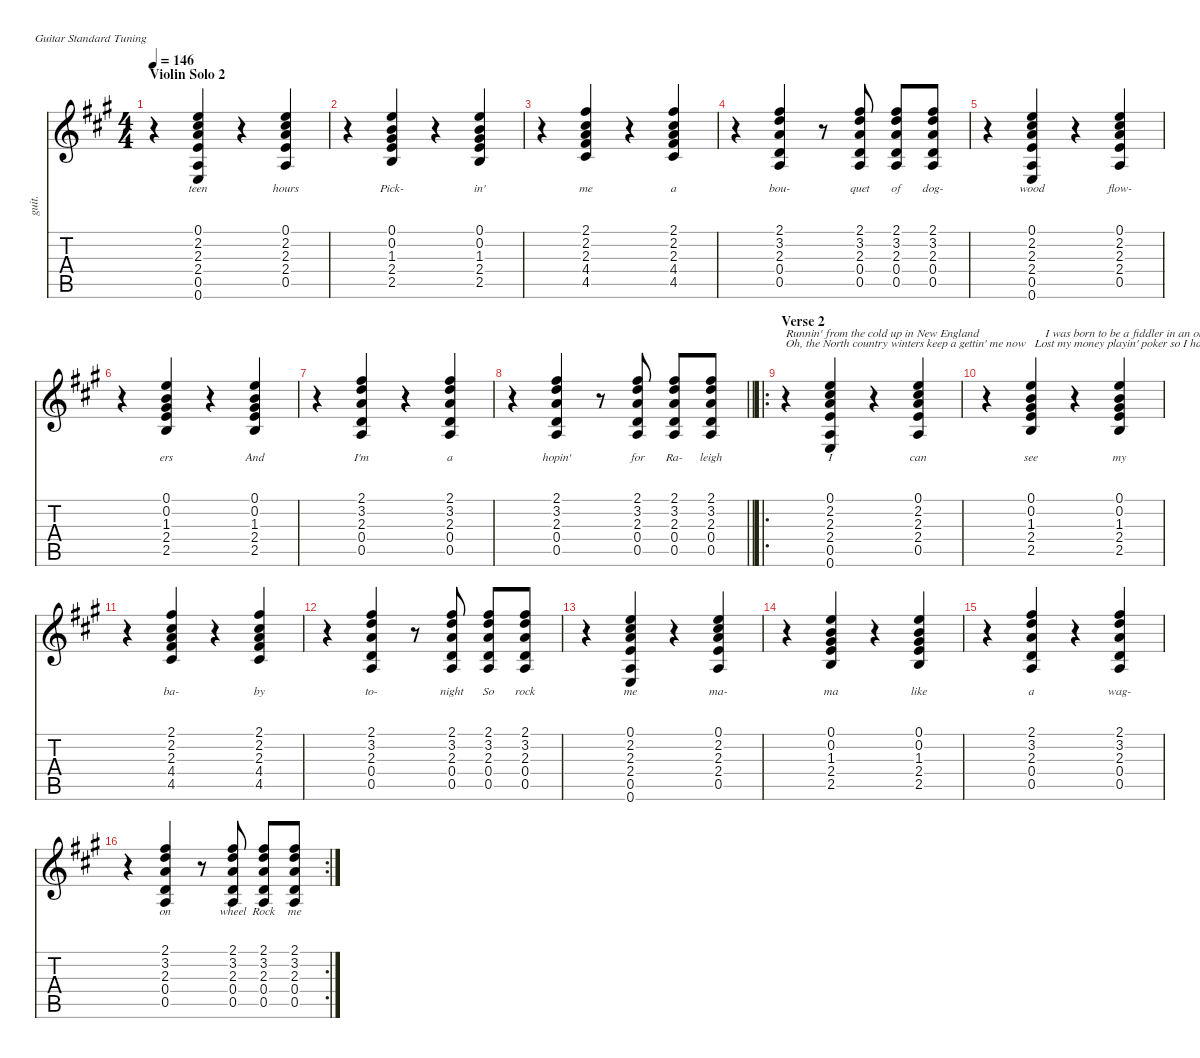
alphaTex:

\defaultSystemsLayout 4
\hideDynamics
\bracketExtendMode nobrackets
\otherSystemsTrackNameOrientation horizontal
\track ("Guitar" "guit.") {defaultSystemsLayout 8 instrument acousticguitarsteel}
\staff {score tabs}
\tuning (E4 B3 G3 D3 A2 E2)
\ts (4 4)
\section ("" "Violin Solo 2")
\tempo 146
\clef g2
\ks a
r.4{dy f beam Down} (0.1{acc forcenatural} 2.2{acc #} 2.3{acc forcenatural} 2.4{acc forcenatural} 0.5{acc forcenatural} 0.6{acc forcenatural}).4{lyrics (0 "teen") lyrics (1 "") lyrics (2 "") lyrics (3 "") lyrics (4 "") beam Up} r.4{beam Up} (0.1{acc forcenatural} 2.2{acc #} 2.3{acc forcenatural} 2.4{acc forcenatural} 0.5{acc forcenatural}).4{lyrics (0 "hours") lyrics (1 "") lyrics (2 "") lyrics (3 "") lyrics (4 "") beam Up} |
r.4{beam Down} (0.1{acc forcenatural} 0.2{acc forcenatural} 1.3{acc #} 2.4{acc forcenatural} 2.5{acc forcenatural}).4{lyrics (0 "Pick-") lyrics (1 "") lyrics (2 "") lyrics (3 "") lyrics (4 "") beam Up} r.4{beam Up} (0.1{acc forcenatural} 0.2{acc forcenatural} 1.3{acc #} 2.4{acc forcenatural} 2.5{acc forcenatural}).4{lyrics (0 "in'") lyrics (1 "") lyrics (2 "") lyrics (3 "") lyrics (4 "") beam Up} |
r.4{beam Down} (2.1{acc #} 2.2{acc #} 2.3{acc forcenatural} 4.4{acc #} 4.5{acc #}).4{lyrics (0 "me") lyrics (1 "") lyrics (2 "") lyrics (3 "") lyrics (4 "") beam Up} r.4{beam Up} (2.1{acc #} 2.2{acc #} 2.3{acc forcenatural} 4.4{acc #} 4.5{acc #}).4{lyrics (0 "a") lyrics (1 "") lyrics (2 "") lyrics (3 "") lyrics (4 "") beam Up} |
r.4{beam Down} (2.1{acc #} 3.2{acc forcenatural} 2.3{acc forcenatural} 0.4{acc forcenatural} 0.5{acc forcenatural}).4{lyrics (0 "bou-") lyrics (1 "") lyrics (2 "") lyrics (3 "") lyrics (4 "") beam Up} r.8{beam Up} (2.1{acc #} 3.2{acc forcenatural} 2.3{acc forcenatural} 0.4{acc forcenatural} 0.5{acc forcenatural}).8{lyrics (0 "quet") lyrics (1 "") lyrics (2 "") lyrics (3 "") lyrics (4 "") beam Up} (2.1{acc #} 3.2{acc forcenatural} 2.3{acc forcenatural} 0.4{acc forcenatural} 0.5{acc forcenatural}).8{lyrics (0 "of") lyrics (1 "") lyrics (2 "") lyrics (3 "") lyrics (4 "") beam Up} (2.1{acc #} 3.2{acc forcenatural} 2.3{acc forcenatural} 0.4{acc forcenatural} 0.5{acc forcenatural}).8{lyrics (0 "dog-") lyrics (1 "") lyrics (2 "") lyrics (3 "") lyrics (4 "") beam Up} |
r.4{beam Down} (0.1{acc forcenatural} 2.2{acc #} 2.3{acc forcenatural} 2.4{acc forcenatural} 0.5{acc forcenatural} 0.6{acc forcenatural}).4{lyrics (0 "wood") lyrics (1 "") lyrics (2 "") lyrics (3 "") lyrics (4 "") beam Up} r.4{beam Up} (0.1{acc forcenatural} 2.2{acc #} 2.3{acc forcenatural} 2.4{acc forcenatural} 0.5{acc forcenatural}).4{lyrics (0 "flow-") lyrics (1 "") lyrics (2 "") lyrics (3 "") lyrics (4 "") beam Up} |
r.4{beam Down} (0.1{acc forcenatural} 0.2{acc forcenatural} 1.3{acc #} 2.4{acc forcenatural} 2.5{acc forcenatural}).4{lyrics (0 "ers") lyrics (1 "") lyrics (2 "") lyrics (3 "") lyrics (4 "") beam Up} r.4{beam Up} (0.1{acc forcenatural} 0.2{acc forcenatural} 1.3{acc #} 2.4{acc forcenatural} 2.5{acc forcenatural}).4{lyrics (0 "And") lyrics (1 "") lyrics (2 "") lyrics (3 "") lyrics (4 "") beam Up} |
r.4{beam Down} (2.1{acc #} 3.2{acc forcenatural} 2.3{acc forcenatural} 0.4{acc forcenatural} 0.5{acc forcenatural}).4{lyrics (0 "I'm") lyrics (1 "") lyrics (2 "") lyrics (3 "") lyrics (4 "") beam Up} r.4{beam Up} (2.1{acc #} 3.2{acc forcenatural} 2.3{acc forcenatural} 0.4{acc forcenatural} 0.5{acc forcenatural}).4{lyrics (0 "a") lyrics (1 "") lyrics (2 "") lyrics (3 "") lyrics (4 "") beam Up} |
\barLineRight lightlight
r.4{beam Down} (2.1{acc #} 3.2{acc forcenatural} 2.3{acc forcenatural} 0.4{acc forcenatural} 0.5{acc forcenatural}).4{lyrics (0 "hopin'") lyrics (1 "") lyrics (2 "") lyrics (3 "") lyrics (4 "") beam Up} r.8{beam Up} (2.1{acc #} 3.2{acc forcenatural} 2.3{acc forcenatural} 0.4{acc forcenatural} 0.5{acc forcenatural}).8{lyrics (0 "for") lyrics (1 "") lyrics (2 "") lyrics (3 "") lyrics (4 "") beam Up} (2.1{acc #} 3.2{acc forcenatural} 2.3{acc forcenatural} 0.4{acc forcenatural} 0.5{acc forcenatural}).8{lyrics (0 "Ra-") lyrics (1 "") lyrics (2 "") lyrics (3 "") lyrics (4 "") beam Up} (2.1{acc #} 3.2{acc forcenatural} 2.3{acc forcenatural} 0.4{acc forcenatural} 0.5{acc forcenatural}).8{lyrics (0 "leigh") lyrics (1 "") lyrics (2 "") lyrics (3 "") lyrics (4 "") beam Up} |
\ro
\section ("" "Verse 2")
r.4{txt "Runnin' from the cold up in New England                      I was born to be a fiddler in an old-time string band      My baby plays the guitar   I pick a banjo now\nOh, the North country winters keep a gettin' me now   Lost my money playin' poker so I had to up and leave   But I ain't a turnin' back     To livin' that old life no more" beam Down} (0.1{acc forcenatural} 2.2{acc #} 2.3{acc forcenatural} 2.4{acc forcenatural} 0.5{acc forcenatural} 0.6{acc forcenatural}).4{lyrics (0 "I") lyrics (1 "") lyrics (2 "") lyrics (3 "") lyrics (4 "") beam Up} r.4{beam Up} (0.1{acc forcenatural} 2.2{acc #} 2.3{acc forcenatural} 2.4{acc forcenatural} 0.5{acc forcenatural}).4{lyrics (0 "can") lyrics (1 "") lyrics (2 "") lyrics (3 "") lyrics (4 "") beam Up} |
r.4{beam Down} (0.1{acc forcenatural} 0.2{acc forcenatural} 1.3{acc #} 2.4{acc forcenatural} 2.5{acc forcenatural}).4{lyrics (0 "see") lyrics (1 "") lyrics (2 "") lyrics (3 "") lyrics (4 "") beam Up} r.4{beam Up} (0.1{acc forcenatural} 0.2{acc forcenatural} 1.3{acc #} 2.4{acc forcenatural} 2.5{acc forcenatural}).4{lyrics (0 "my") lyrics (1 "") lyrics (2 "") lyrics (3 "") lyrics (4 "") beam Up} |
r.4{beam Down} (2.1{acc #} 2.2{acc #} 2.3{acc forcenatural} 4.4{acc #} 4.5{acc #}).4{lyrics (0 "ba-") lyrics (1 "") lyrics (2 "") lyrics (3 "") lyrics (4 "") beam Up} r.4{beam Up} (2.1{acc #} 2.2{acc #} 2.3{acc forcenatural} 4.4{acc #} 4.5{acc #}).4{lyrics (0 "by") lyrics (1 "") lyrics (2 "") lyrics (3 "") lyrics (4 "") beam Up} |
r.4{beam Down} (2.1{acc #} 3.2{acc forcenatural} 2.3{acc forcenatural} 0.4{acc forcenatural} 0.5{acc forcenatural}).4{lyrics (0 "to-") lyrics (1 "") lyrics (2 "") lyrics (3 "") lyrics (4 "") beam Up} r.8{beam Up} (2.1{acc #} 3.2{acc forcenatural} 2.3{acc forcenatural} 0.4{acc forcenatural} 0.5{acc forcenatural}).8{lyrics (0 "night") lyrics (1 "") lyrics (2 "") lyrics (3 "") lyrics (4 "") beam Up} (2.1{acc #} 3.2{acc forcenatural} 2.3{acc forcenatural} 0.4{acc forcenatural} 0.5{acc forcenatural}).8{lyrics (0 "So") lyrics (1 "") lyrics (2 "") lyrics (3 "") lyrics (4 "") beam Up} (2.1{acc #} 3.2{acc forcenatural} 2.3{acc forcenatural} 0.4{acc forcenatural} 0.5{acc forcenatural}).8{lyrics (0 "rock") lyrics (1 "") lyrics (2 "") lyrics (3 "") lyrics (4 "") beam Up} |
r.4{beam Down} (0.1{acc forcenatural} 2.2{acc #} 2.3{acc forcenatural} 2.4{acc forcenatural} 0.5{acc forcenatural} 0.6{acc forcenatural}).4{lyrics (0 "me") lyrics (1 "") lyrics (2 "") lyrics (3 "") lyrics (4 "") beam Up} r.4{beam Up} (0.1{acc forcenatural} 2.2{acc #} 2.3{acc forcenatural} 2.4{acc forcenatural} 0.5{acc forcenatural}).4{lyrics (0 "ma-") lyrics (1 "") lyrics (2 "") lyrics (3 "") lyrics (4 "") beam Up} |
r.4{beam Down} (0.1{acc forcenatural} 0.2{acc forcenatural} 1.3{acc #} 2.4{acc forcenatural} 2.5{acc forcenatural}).4{lyrics (0 "ma") lyrics (1 "") lyrics (2 "") lyrics (3 "") lyrics (4 "") beam Up} r.4{beam Up} (0.1{acc forcenatural} 0.2{acc forcenatural} 1.3{acc #} 2.4{acc forcenatural} 2.5{acc forcenatural}).4{lyrics (0 "like") lyrics (1 "") lyrics (2 "") lyrics (3 "") lyrics (4 "") beam Up} |
r.4{beam Down} (2.1{acc #} 3.2{acc forcenatural} 2.3{acc forcenatural} 0.4{acc forcenatural} 0.5{acc forcenatural}).4{lyrics (0 "a") lyrics (1 "") lyrics (2 "") lyrics (3 "") lyrics (4 "") beam Up} r.4{beam Up} (2.1{acc #} 3.2{acc forcenatural} 2.3{acc forcenatural} 0.4{acc forcenatural} 0.5{acc forcenatural}).4{lyrics (0 "wag-") lyrics (1 "") lyrics (2 "") lyrics (3 "") lyrics (4 "") beam Up} |
\rc 2
r.4{beam Down} (2.1{acc #} 3.2{acc forcenatural} 2.3{acc forcenatural} 0.4{acc forcenatural} 0.5{acc forcenatural}).4{lyrics (0 "on") lyrics (1 "") lyrics (2 "") lyrics (3 "") lyrics (4 "") beam Up} r.8{beam Up} (2.1{acc #} 3.2{acc forcenatural} 2.3{acc forcenatural} 0.4{acc forcenatural} 0.5{acc forcenatural}).8{lyrics (0 "wheel") lyrics (1 "") lyrics (2 "") lyrics (3 "") lyrics (4 "") beam Up} (2.1{acc #} 3.2{acc forcenatural} 2.3{acc forcenatural} 0.4{acc forcenatural} 0.5{acc forcenatural}).8{lyrics (0 "Rock") lyrics (1 "") lyrics (2 "") lyrics (3 "") lyrics (4 "") beam Up} (2.1{acc #} 3.2{acc forcenatural} 2.3{acc forcenatural} 0.4{acc forcenatural} 0.5{acc forcenatural}).8{lyrics (0 "me") lyrics (1 "") lyrics (2 "") lyrics (3 "") lyrics (4 "") beam Up}
